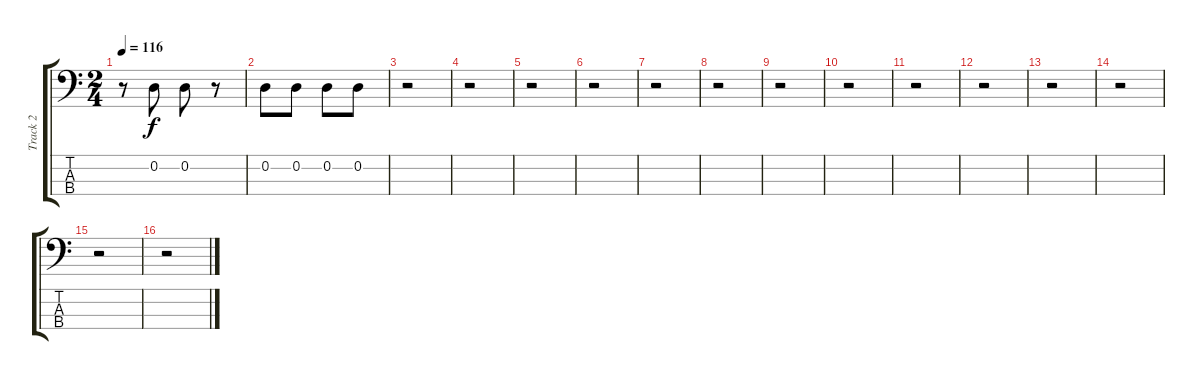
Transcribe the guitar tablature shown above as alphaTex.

\track ("Track 2" "Track 2") {instrument electricbassfinger}
\staff {score tabs}
\tuning (G2 D2 A1 E1) {hide}
\ts (2 4)
\tempo 116
\clef f4
\ks c
r.8{dy f} 0.2.8 0.2.8 r.8 |
0.2.8 0.2.8 0.2.8 0.2.8 |
r.2 |
r.2 |
r.2 |
r.2 |
r.2 |
r.2 |
r.2 |
r.2 |
r.2 |
r.2 |
r.2 |
r.2 |
r.2 |
r.2
